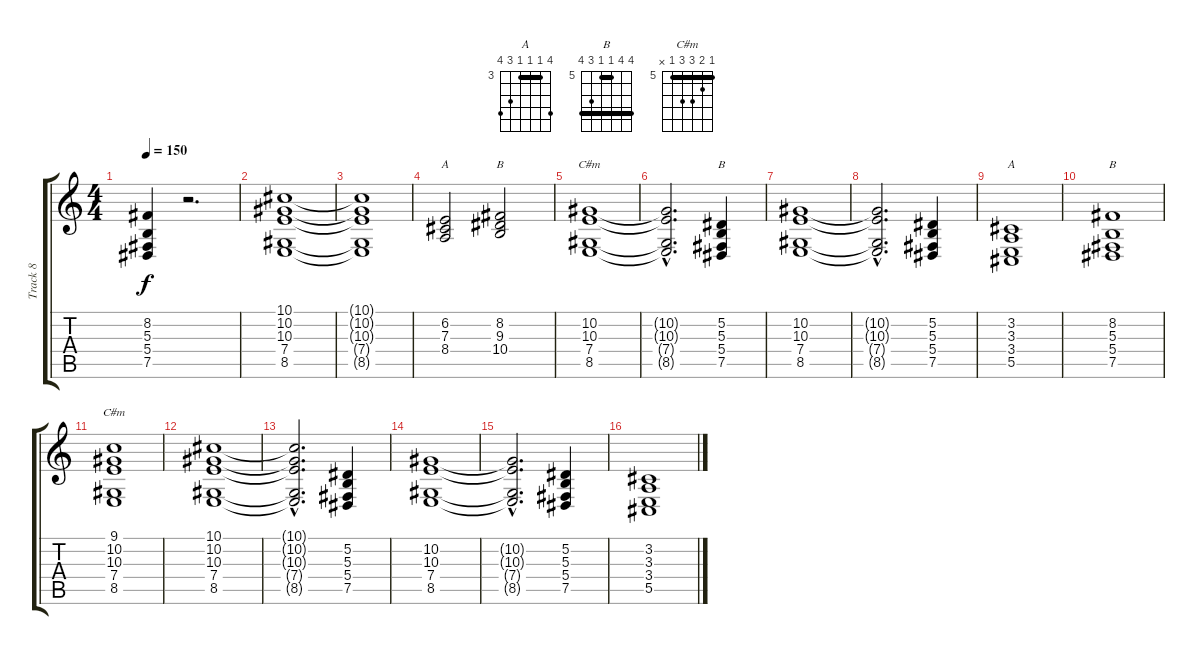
\track ("Track 8" "Track 8") {instrument stringensemble1}
\staff {score tabs}
\tuning (Eb4 Bb3 Gb3 Db3 Ab2 Eb2) {hide}
\chord ("A" 6 6 7 8 x x) {firstfret 6 barre 6}
\chord ("B" 8 8 9 10 x x) {firstfret 8 barre 8}
\chord ("C#m" 10 10 10 7 8 10) {firstfret 7 barre 10}
\chord ("B" 8 5 5 5 7 8) {firstfret 5 barre 5}
\chord ("A" 6 3 3 3 5 6) {firstfret 3 barre 3}
\chord ("B" 8 8 5 5 7 8) {firstfret 5 barre (5 8)}
\chord ("C#m" 5 6 7 7 5 x) {firstfret 5 barre 5}
\ts (4 4)
\tempo 150
\clef g2
\ks c
(8.2 5.3 5.4 7.5).4{dy f} r.2{d} |
(10.1 10.2 10.3 7.4 8.5).1 |
(10.1{t} 10.2{t} 10.3{t} 7.4{t} 8.5{t}).1 |
(6.2 7.3 8.4).2{ch "A"} (8.2 9.3 10.4).2{ch "B"} |
(10.2 10.3 7.4 8.5).1{ch "C#m"} |
(10.2{hac t} 10.3{hac t} 7.4{hac t} 8.5{hac t}).2{d} (5.2 5.3 5.4 7.5).4{ch "B"} |
(10.2 10.3 7.4 8.5).1 |
(10.2{hac t} 10.3{hac t} 7.4{hac t} 8.5{hac t}).2{d} (5.2 5.3 5.4 7.5).4 |
(3.2 3.3 3.4 5.5).1{ch "A"} |
(8.2 5.3 5.4 7.5).1{ch "B"} |
(9.1 10.2 10.3 7.4 8.5).1{ch "C#m"} |
(10.1 10.2 10.3 7.4 8.5).1 |
(10.1{hac t} 10.2{hac t} 10.3{hac t} 7.4{hac t} 8.5{hac t}).2{d} (5.2 5.3 5.4 7.5).4 |
(10.2 10.3 7.4 8.5).1 |
(10.2{hac t} 10.3{hac t} 7.4{hac t} 8.5{hac t}).2{d} (5.2 5.3 5.4 7.5).4 |
(3.2 3.3 3.4 5.5).1
